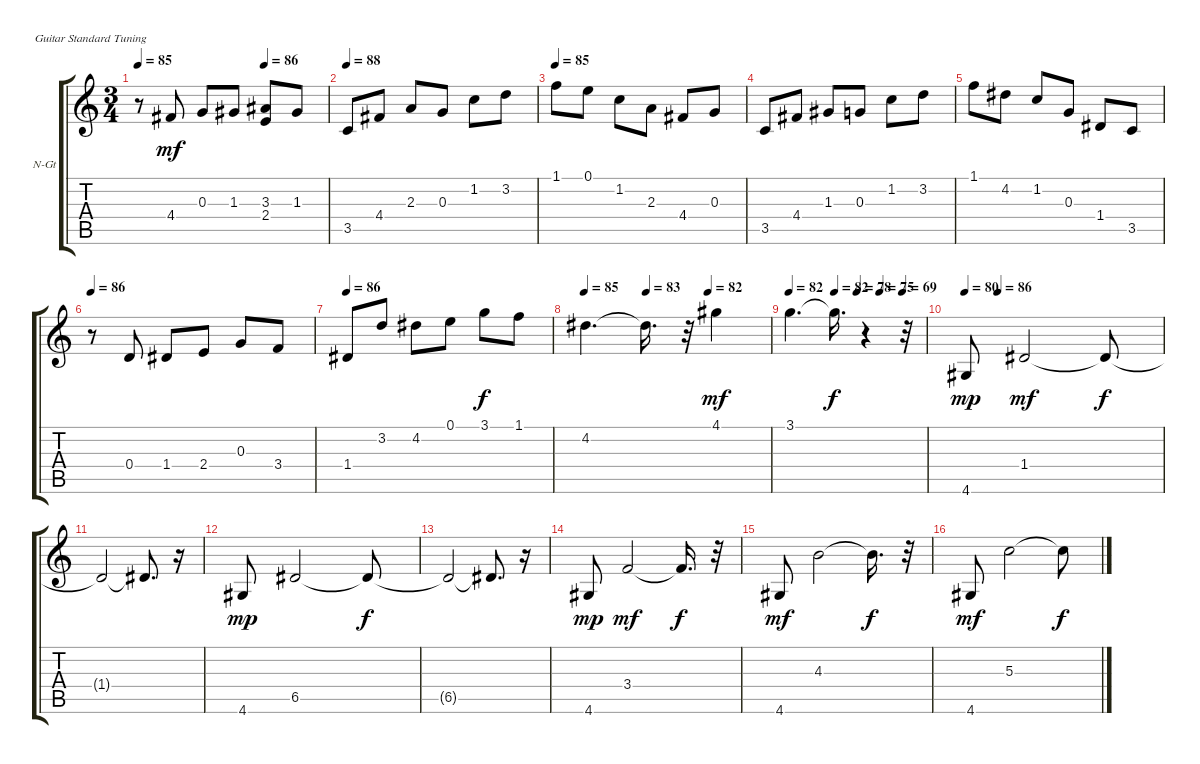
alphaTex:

\bracketExtendMode groupsimilarinstruments
\firstSystemTrackNameOrientation horizontal
\otherSystemsTrackNameOrientation horizontal
\track ("Seq M.Knezevic" "N-Gt") {instrument acousticguitarnylon}
\staff {score tabs}
\tuning (E4 B3 G3 D3 A2 E2)
\ts (3 4)
\tempo 85
\tempo (86 0.666667)
\clef g2
\ks c
r.8{dy f} 4.4.8{dy mf} 0.3.8 1.3.8 (3.3 2.4).8 1.3.8 |
\tempo 88
3.5.8 4.4.8 2.3.8 0.3.8 1.2.8 3.2.8 |
\tempo 85
1.1.8 0.1.8 1.2.8 2.3.8 4.4.8 0.3.8 |
3.5.8 4.4.8 1.3.8 0.3.8 1.2.8 3.2.8 |
1.1.8 4.2.8 1.2.8 0.3.8 1.4.8 3.5.8 |
\tempo 86
r.8 0.4.8 1.4.8 2.4.8 0.3.8 3.4.8 |
\tempo 86
1.4.8 3.2.8 4.2.8 0.1.8 3.1.8{dy f} 1.1.8 |
\tempo 85
\tempo (83 0.333333)
\tempo (82 0.666667)
4.2.4{d} 4.2{t}.16{d} r.32 4.1.4{dy mf} |
\tempo 82
\tempo (82 0.333333)
\tempo (78 0.5)
\tempo (75 0.666667)
\tempo (69 0.833333)
3.1.4{d} 3.1{t}.16{d dy f} r.4 r.32 |
\tempo 80
\tempo (86 0.166667)
4.6.8{dy mp} 1.4.2{dy mf} 1.4{t}.8{dy f} |
1.4{t}.2 1.4{t}.8{d} r.16 |
4.6.8{dy mp} 6.5.2 6.5{t}.8{dy f} |
6.5{t}.2 6.5{t}.8{d} r.16 |
4.6.8{dy mp} 3.4.2{dy mf} 3.4{t}.16{d dy f} r.32 |
4.6.8{dy mf} 4.3.2 4.3{t}.16{d dy f} r.32 |
4.6.8{dy mf} 5.3.2 5.3{t}.8{dy f}
